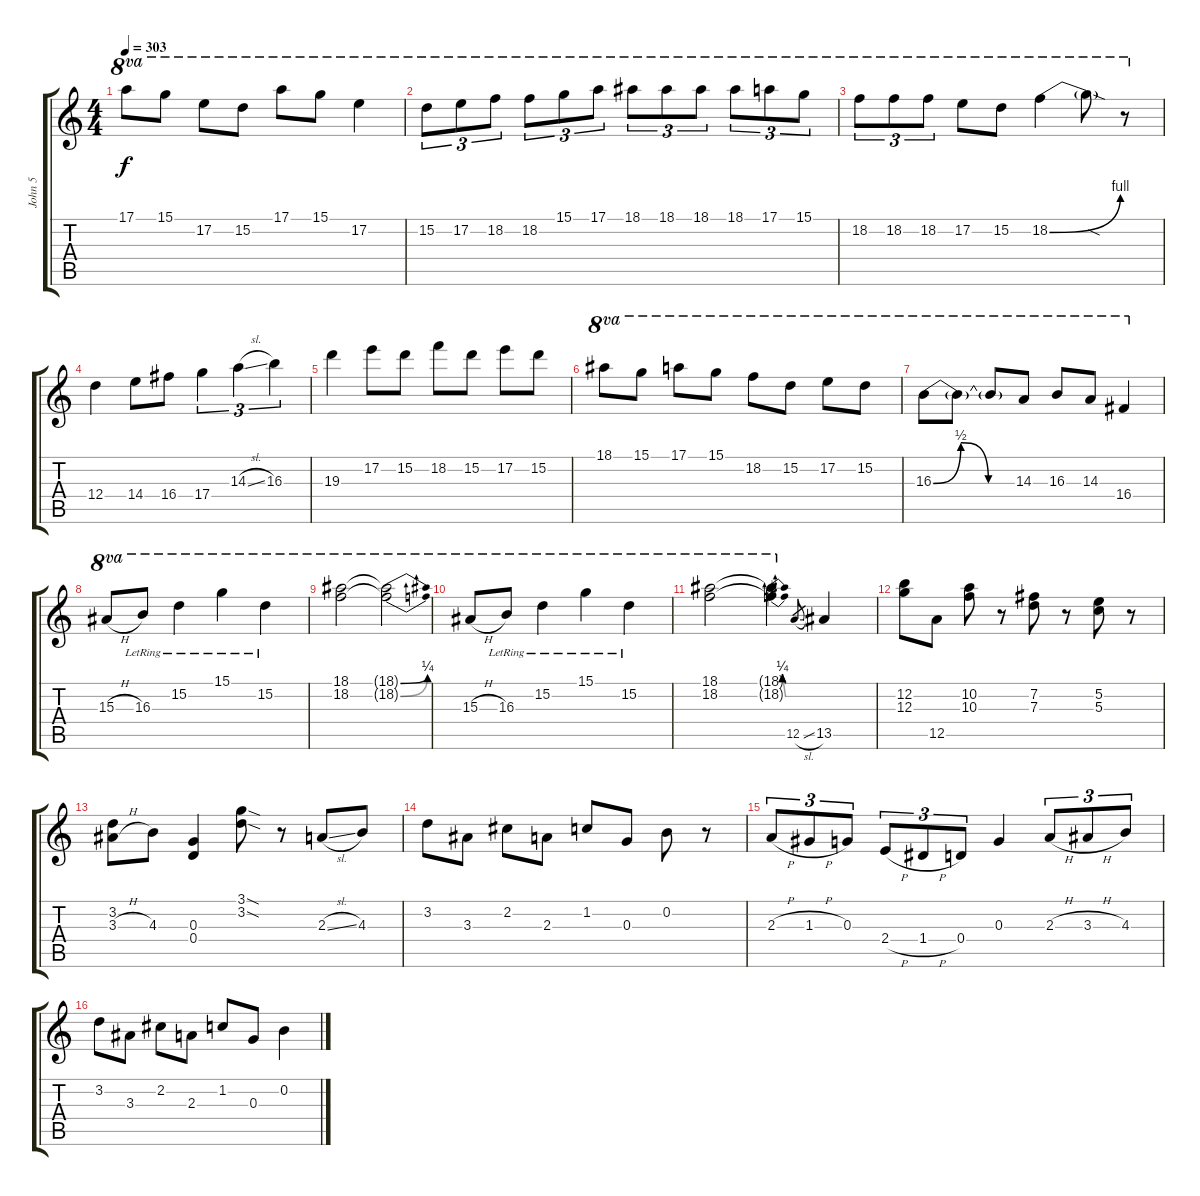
\track ("John 5" "John 5") {instrument distortionguitar}
\staff {score tabs}
\tuning (E4 B3 G3 D3 A2 E2) {hide}
\ts (4 4)
\tempo 303
\clef g2
\ks c
17.1{t}.8{ot 8va dy f} 15.1.8{ot 8va} 17.2.8{ot 8va} 15.2.8{ot 8va} 17.1.8{ot 8va} 15.1.8{ot 8va} 17.2.4{ot 8va} |
15.2.8{tu (3 2) ot 8va} 17.2.8{tu (3 2) ot 8va} 18.2.8{tu (3 2) ot 8va} 18.2.8{tu (3 2) ot 8va} 15.1.8{tu (3 2) ot 8va} 17.1.8{tu (3 2) ot 8va} 18.1.8{tu (3 2) ot 8va} 18.1.8{tu (3 2) ot 8va} 18.1.8{tu (3 2) ot 8va} 18.1.8{tu (3 2) ot 8va} 17.1.8{tu (3 2) ot 8va} 15.1.8{tu (3 2) ot 8va} |
18.2.8{tu (3 2) ot 8va} 18.2.8{tu (3 2) ot 8va} 18.2.8{tu (3 2) ot 8va} 17.2.8{ot 8va} 15.2.8{ot 8va} 18.2{be (bend 0 0 60 4)}.4{ot 8va} 18.2{sod t}.8{ot 8va} r.8{ot 8va} |
12.4.4 14.4.8 16.4.8 17.4.4{tu (3 2)} 14.3{sl}.4{tu (3 2)} 16.3.4{tu (3 2)} |
19.3.4 17.2.8 15.2.8 18.2.8 15.2.8 17.2.8 15.2.8 |
18.1.8{ot 8va} 15.1.8{ot 8va} 17.1.8{ot 8va} 15.1.8{ot 8va} 18.2.8{ot 8va} 15.2.8{ot 8va} 17.2.8{ot 8va} 15.2.8{ot 8va} |
16.3{be (custom 0 0 20 2 40 0 60 0)}.8{ot 8va} 16.3{t}.8{ot 8va} 16.3{t}.8{ot 8va} 14.3.8{ot 8va} 16.3.8{ot 8va} 14.3.8{ot 8va} 16.4.4{ot 8va} |
15.3{h}.8{ot 8va} 16.3{lr}.8{ot 8va} 15.2{lr}.4{ot 8va} 15.1{lr}.4{ot 8va} 15.2{lr}.4{ot 8va} |
(18.1 18.2).2{ot 8va} (18.1{be (bend 0 0 60 1) t} 18.2{be (bend 0 0 60 1) t}).2{ot 8va} |
15.3{h}.8{ot 8va} 16.3{lr}.8{ot 8va} 15.2{lr}.4{ot 8va} 15.1{lr}.4{ot 8va} 15.2{lr}.4{ot 8va} |
(18.1 18.2).2{ot 8va} (18.1{be (bend 0 0 60 1) t} 18.2{be (bend 0 0 60 1) t}).4{ot 8va} 12.5{sl}.8{gr} 13.5.4 |
(12.2 12.3).8 12.5.8 (10.2 10.3).8 r.8 (7.2 7.3).8 r.8 (5.2 5.3).8 r.8 |
(3.2 3.3{h}).8 4.3.8 (0.3 0.4).4 (3.1{sod} 3.2{sod}).8 r.8 2.3{sl}.8 4.3.8 |
3.2.8 3.3.8 2.2.8 2.3.8 1.2.8 0.3.8 0.2.8 r.8 |
2.3{h}.8{tu (3 2)} 1.3{h}.8{tu (3 2)} 0.3.8{tu (3 2)} 2.4{h}.8{tu (3 2)} 1.4{h}.8{tu (3 2)} 0.4.8{tu (3 2)} 0.3.4 2.3{h}.8{tu (3 2)} 3.3{h}.8{tu (3 2)} 4.3.8{tu (3 2)} |
3.2.8 3.3.8 2.2.8 2.3.8 1.2.8 0.3.8 0.2.4
